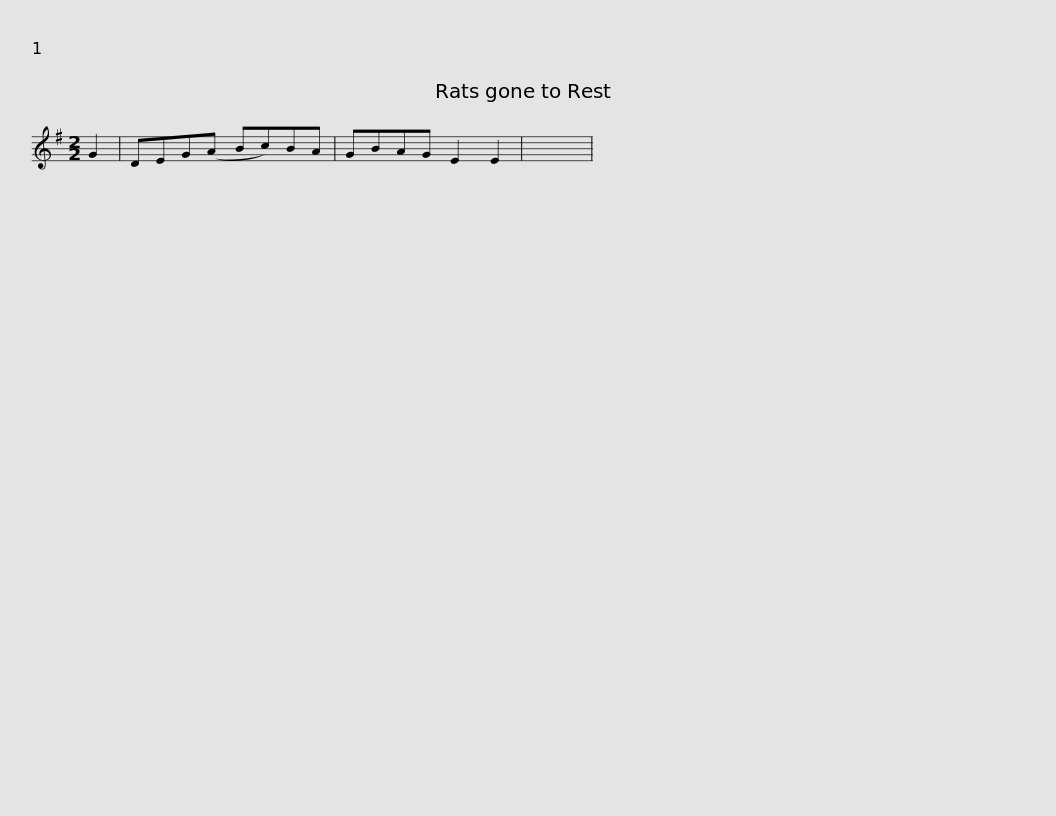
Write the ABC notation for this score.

X:1
L:1/8
M:2/2
I:linebreak $
K:G
V:1 treble
V:1
 G2 | DEG(A Bc)BA | GBAG E2 E2 | x8 | %4
